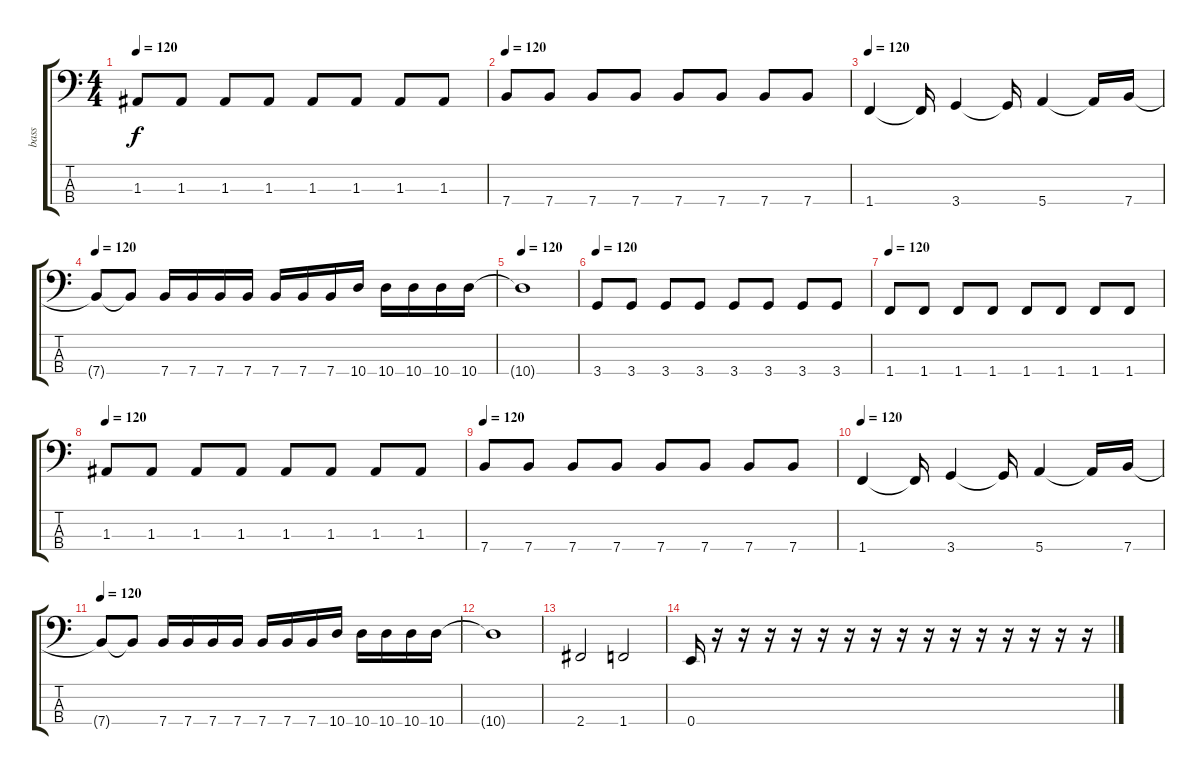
\track ("bass" "bass") {instrument electricbassfinger}
\staff {score tabs}
\tuning (G2 D2 A1 E1) {hide}
\ts (4 4)
\tempo 120
\clef f4
\ks c
1.3.8{dy f} 1.3.8 1.3.8 1.3.8 1.3.8 1.3.8 1.3.8 1.3.8 |
\tempo 120
7.4.8 7.4.8 7.4.8 7.4.8 7.4.8 7.4.8 7.4.8 7.4.8 |
\tempo 120
1.4.4 1.4{t}.16 3.4.4 3.4{t}.16 5.4.4 5.4{t}.16 7.4.16 |
\tempo 120
7.4{t}.8 7.4{t}.8 7.4.16 7.4.16 7.4.16 7.4.16 7.4.16 7.4.16 7.4.16 10.4.16 10.4.16 10.4.16 10.4.16 10.4.16 |
\tempo 120
10.4{t}.1 |
\tempo 120
3.4.8 3.4.8 3.4.8 3.4.8 3.4.8 3.4.8 3.4.8 3.4.8 |
\tempo 200
\tempo 120
1.4.8 1.4.8 1.4.8 1.4.8 1.4.8 1.4.8 1.4.8 1.4.8 |
\tempo 120
1.3.8 1.3.8 1.3.8 1.3.8 1.3.8 1.3.8 1.3.8 1.3.8 |
\tempo 120
7.4.8 7.4.8 7.4.8 7.4.8 7.4.8 7.4.8 7.4.8 7.4.8 |
\tempo 120
1.4.4 1.4{t}.16 3.4.4 3.4{t}.16 5.4.4 5.4{t}.16 7.4.16 |
\tempo 120
7.4{t}.8 7.4{t}.8 7.4.16 7.4.16 7.4.16 7.4.16 7.4.16 7.4.16 7.4.16 10.4.16 10.4.16 10.4.16 10.4.16 10.4.16 |
10.4{t}.1 |
2.4.2 1.4.2 |
0.4.16 r.16 r.16 r.16 r.16 r.16 r.16 r.16 r.16 r.16 r.16 r.16 r.16 r.16 r.16 r.16
